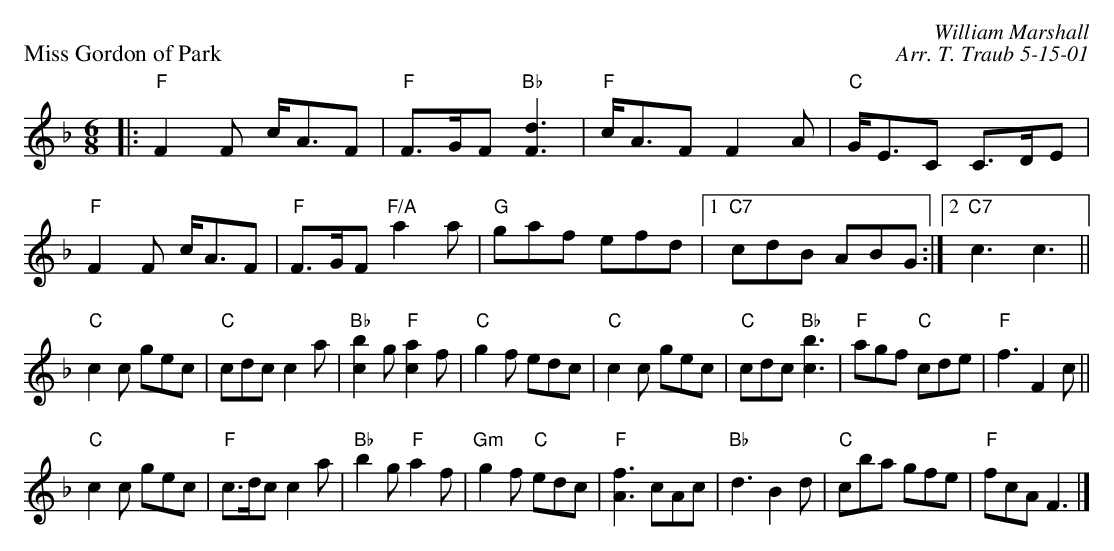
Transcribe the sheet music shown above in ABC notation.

X:1
P: Miss Gordon of Park
C: William Marshall
C: Arr. T. Traub 5-15-01
M: 6/8
K: F
L: 1/8
|: "F"F2 F c<AF|"F"F>GF "Bb"[d3F3]|"F"c<AF F2 A|"C"G<EC C>DE|"F"F2 F c<AF|"F"F>GF "F/A"a2 a|"G"gaf efd |1 "C7"cdB ABG :|2 "C7"c3 c3||
"C"c2 c gec |"C"cdc c2 a|"Bb"[b2c2] g "F"[a2c2] f|"C"g2 f edc|"C"c2 c gec|"C"cdc "Bb"[b3c3]|"F"agf "C"cde|"F"f3 F2 c||
"C"c2 c gec|"F"c>dc c2 a|"Bb"b2 g "F"a2 f|"Gm"g2 f "C"edc|"F"[f3A3] cAc|"Bb"d3 B2 d|"C"cba gfe|"F"fcA F3 |]
